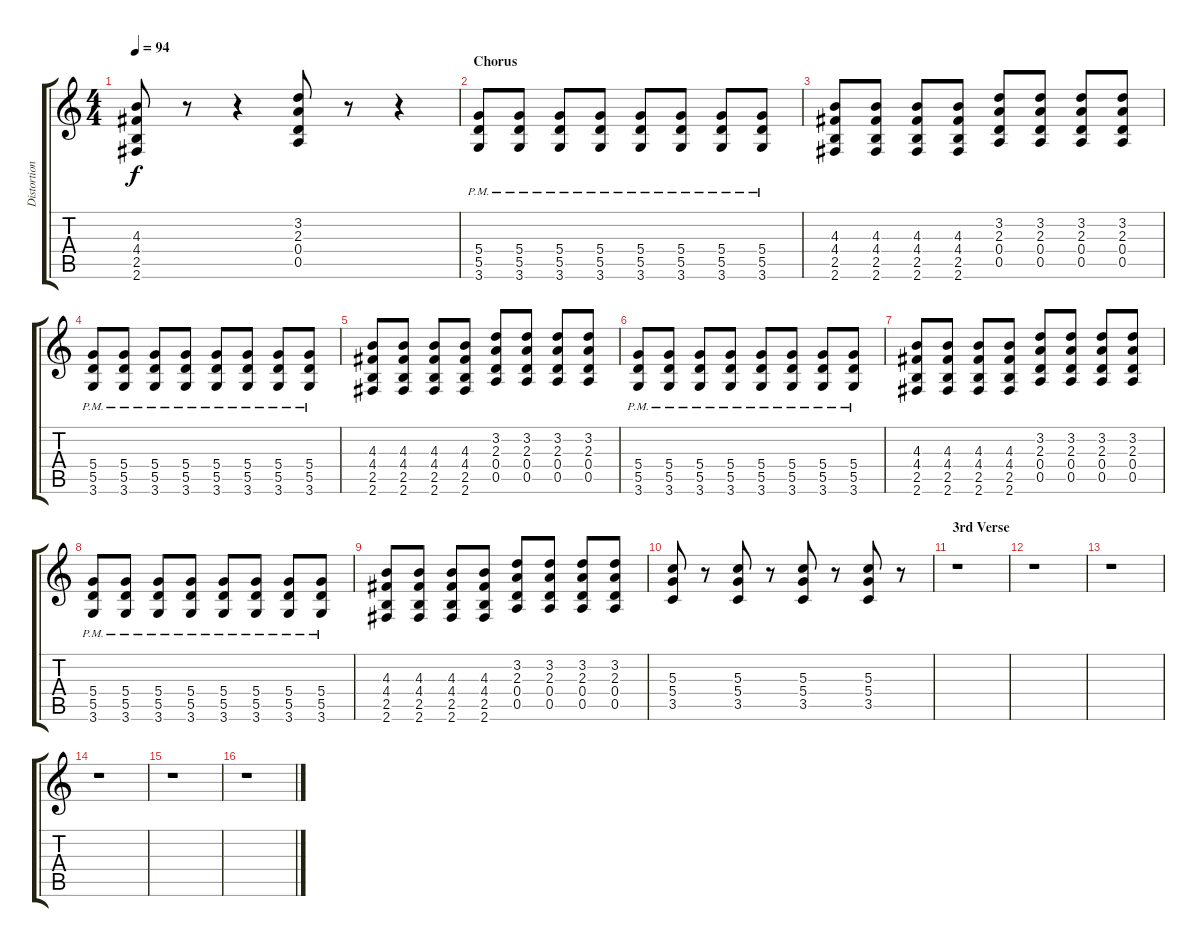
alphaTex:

\track ("Distortion Guitar" "Distortion") {instrument distortionguitar}
\staff {score tabs}
\tuning (E4 B3 G3 D3 A2 E2) {hide}
\ts (4 4)
\tempo 94
\clef g2
\ks c
(4.3 4.4 2.5 2.6).8{dy f} r.8 r.4 (3.2 2.3 0.4 0.5).8 r.8 r.4 |
\section ("" "Chorus")
(5.4{pm} 5.5{pm} 3.6{pm}).8 (5.4{pm} 5.5{pm} 3.6{pm}).8 (5.4{pm} 5.5{pm} 3.6{pm}).8 (5.4{pm} 5.5{pm} 3.6{pm}).8 (5.4{pm} 5.5{pm} 3.6{pm}).8 (5.4{pm} 5.5{pm} 3.6{pm}).8 (5.4{pm} 5.5{pm} 3.6{pm}).8 (5.4{pm} 5.5{pm} 3.6{pm}).8 |
(4.3 4.4 2.5 2.6).8 (4.3 4.4 2.5 2.6).8 (4.3 4.4 2.5 2.6).8 (4.3 4.4 2.5 2.6).8 (3.2 2.3 0.4 0.5).8 (3.2 2.3 0.4 0.5).8 (3.2 2.3 0.4 0.5).8 (3.2 2.3 0.4 0.5).8 |
(5.4{pm} 5.5{pm} 3.6{pm}).8 (5.4{pm} 5.5{pm} 3.6{pm}).8 (5.4{pm} 5.5{pm} 3.6{pm}).8 (5.4{pm} 5.5{pm} 3.6{pm}).8 (5.4{pm} 5.5{pm} 3.6{pm}).8 (5.4{pm} 5.5{pm} 3.6{pm}).8 (5.4{pm} 5.5{pm} 3.6{pm}).8 (5.4{pm} 5.5{pm} 3.6{pm}).8 |
(4.3 4.4 2.5 2.6).8 (4.3 4.4 2.5 2.6).8 (4.3 4.4 2.5 2.6).8 (4.3 4.4 2.5 2.6).8 (3.2 2.3 0.4 0.5).8 (3.2 2.3 0.4 0.5).8 (3.2 2.3 0.4 0.5).8 (3.2 2.3 0.4 0.5).8 |
(5.4{pm} 5.5{pm} 3.6{pm}).8 (5.4{pm} 5.5{pm} 3.6{pm}).8 (5.4{pm} 5.5{pm} 3.6{pm}).8 (5.4{pm} 5.5{pm} 3.6{pm}).8 (5.4{pm} 5.5{pm} 3.6{pm}).8 (5.4{pm} 5.5{pm} 3.6{pm}).8 (5.4{pm} 5.5{pm} 3.6{pm}).8 (5.4{pm} 5.5{pm} 3.6{pm}).8 |
(4.3 4.4 2.5 2.6).8 (4.3 4.4 2.5 2.6).8 (4.3 4.4 2.5 2.6).8 (4.3 4.4 2.5 2.6).8 (3.2 2.3 0.4 0.5).8 (3.2 2.3 0.4 0.5).8 (3.2 2.3 0.4 0.5).8 (3.2 2.3 0.4 0.5).8 |
(5.4{pm} 5.5{pm} 3.6{pm}).8 (5.4{pm} 5.5{pm} 3.6{pm}).8 (5.4{pm} 5.5{pm} 3.6{pm}).8 (5.4{pm} 5.5{pm} 3.6{pm}).8 (5.4{pm} 5.5{pm} 3.6{pm}).8 (5.4{pm} 5.5{pm} 3.6{pm}).8 (5.4{pm} 5.5{pm} 3.6{pm}).8 (5.4{pm} 5.5{pm} 3.6{pm}).8 |
(4.3 4.4 2.5 2.6).8 (4.3 4.4 2.5 2.6).8 (4.3 4.4 2.5 2.6).8 (4.3 4.4 2.5 2.6).8 (3.2 2.3 0.4 0.5).8 (3.2 2.3 0.4 0.5).8 (3.2 2.3 0.4 0.5).8 (3.2 2.3 0.4 0.5).8 |
(5.3 5.4 3.5).8{volume 0} r.8 (5.3 5.4 3.5).8 r.8 (5.3 5.4 3.5).8 r.8 (5.3 5.4 3.5).8 r.8 |
\section ("" "3rd Verse")
r.1 |
r.1 |
r.1 |
r.1 |
r.1 |
r.1
